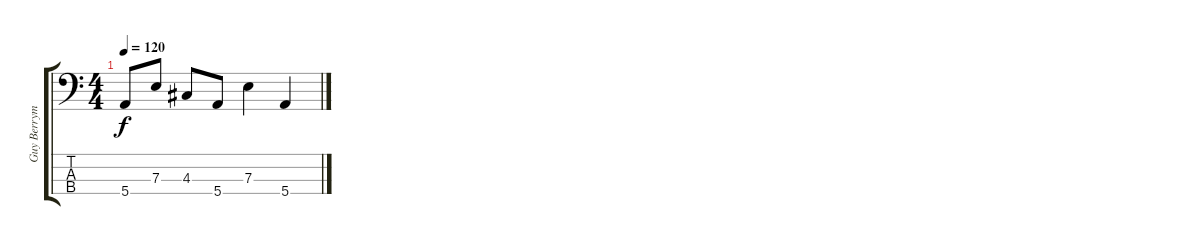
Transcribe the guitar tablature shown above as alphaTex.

\track ("Guy Berryman" "Guy Berrym") {instrument electricbassfinger}
\staff {score tabs}
\tuning (G2 D2 A1 E1) {hide}
\ts (4 4)
\tempo 120
\clef f4
\ks c
5.4.8{dy f} 7.3.8 4.3.8 5.4.8 7.3.4 5.4.4
